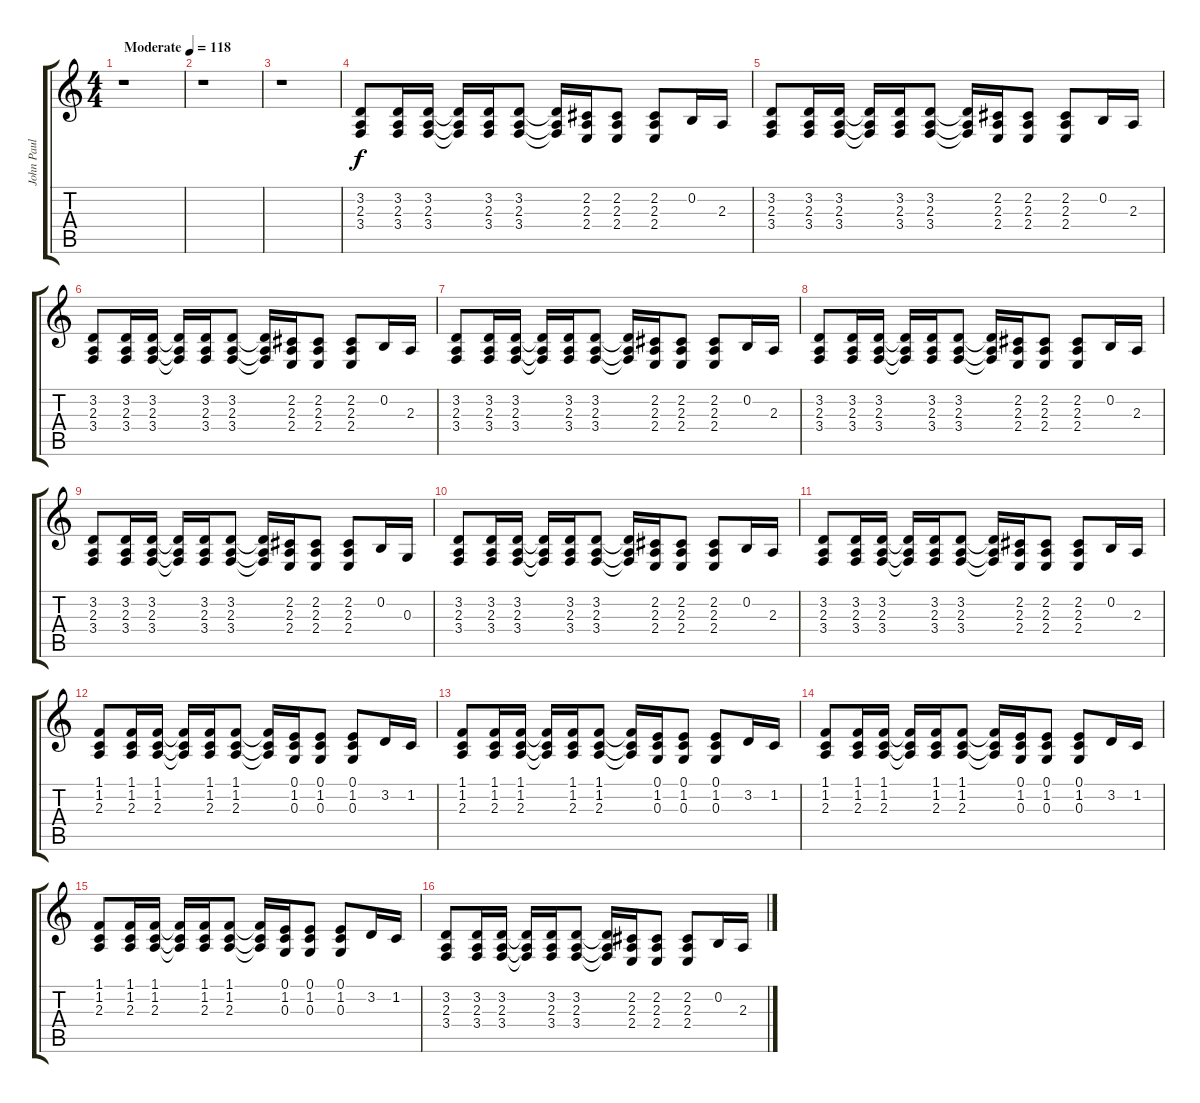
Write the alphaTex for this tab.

\track ("John Paul Jones (Orgão 3)" "John Paul ") {instrument brasssection}
\staff {score tabs}
\tuning (E4 B3 G3 D3 A2 E2) {hide}
\ts (4 4)
\tempo (118 "Moderate")
\clef g2
\ks c
r.1{dy f instrument brasssection} |
r.1 |
r.1 |
(3.2 2.3 3.4).8{beam Up} (3.2 2.3 3.4).16{beam Up} (3.2 2.3 3.4).16{beam Up} (3.2{t} 2.3{t} 3.4{t}).16{beam Up} (3.2 2.3 3.4).16{beam Up} (3.2 2.3 3.4).8{beam Up} (3.2{t} 2.3{t} 3.4{t}).16{beam Up} (2.2 2.3 2.4).16 (2.2 2.3 2.4).8 (2.2 2.3 2.4).8 0.2.16 2.3.16 |
(3.2 2.3 3.4).8{beam Up} (3.2 2.3 3.4).16{beam Up} (3.2 2.3 3.4).16{beam Up} (3.2{t} 2.3{t} 3.4{t}).16{beam Up} (3.2 2.3 3.4).16{beam Up} (3.2 2.3 3.4).8{beam Up} (3.2{t} 2.3{t} 3.4{t}).16 (2.2 2.3 2.4).16 (2.2 2.3 2.4).8 (2.2 2.3 2.4).8 0.2.16 2.3.16 |
(3.2 2.3 3.4).8{beam Up} (3.2 2.3 3.4).16{beam Up} (3.2 2.3 3.4).16{beam Up} (3.2{t} 2.3{t} 3.4{t}).16{beam Up} (3.2 2.3 3.4).16{beam Up} (3.2 2.3 3.4).8{beam Up} (3.2{t} 2.3{t} 3.4{t}).16 (2.2 2.3 2.4).16 (2.2 2.3 2.4).8 (2.2 2.3 2.4).8 0.2.16 2.3.16 |
(3.2 2.3 3.4).8{beam Up} (3.2 2.3 3.4).16{beam Up} (3.2 2.3 3.4).16{beam Up} (3.2{t} 2.3{t} 3.4{t}).16{beam Up} (3.2 2.3 3.4).16{beam Up} (3.2 2.3 3.4).8{beam Up} (3.2{t} 2.3{t} 3.4{t}).16 (2.2 2.3 2.4).16 (2.2 2.3 2.4).8 (2.2 2.3 2.4).8 0.2.16 2.3.16 |
(3.2 2.3 3.4).8{beam Up} (3.2 2.3 3.4).16{beam Up} (3.2 2.3 3.4).16{beam Up} (3.2{t} 2.3{t} 3.4{t}).16{beam Up} (3.2 2.3 3.4).16{beam Up} (3.2 2.3 3.4).8{beam Up} (3.2{t} 2.3{t} 3.4{t}).16 (2.2 2.3 2.4).16 (2.2 2.3 2.4).8 (2.2 2.3 2.4).8 0.2.16 2.3.16 |
(3.2 2.3 3.4).8{beam Up} (3.2 2.3 3.4).16{beam Up} (3.2 2.3 3.4).16{beam Up} (3.2{t} 2.3{t} 3.4{t}).16{beam Up} (3.2 2.3 3.4).16{beam Up} (3.2 2.3 3.4).8{beam Up} (3.2{t} 2.3{t} 3.4{t}).16 (2.2 2.3 2.4).16 (2.2 2.3 2.4).8 (2.2 2.3 2.4).8 0.2.16 0.3.16 |
(3.2 2.3 3.4).8{beam Up} (3.2 2.3 3.4).16{beam Up} (3.2 2.3 3.4).16{beam Up} (3.2{t} 2.3{t} 3.4{t}).16{beam Up} (3.2 2.3 3.4).16{beam Up} (3.2 2.3 3.4).8{beam Up} (3.2{t} 2.3{t} 3.4{t}).16 (2.2 2.3 2.4).16 (2.2 2.3 2.4).8 (2.2 2.3 2.4).8 0.2.16 2.3.16 |
(3.2 2.3 3.4).8{beam Up} (3.2 2.3 3.4).16{beam Up} (3.2 2.3 3.4).16{beam Up} (3.2{t} 2.3{t} 3.4{t}).16{beam Up} (3.2 2.3 3.4).16{beam Up} (3.2 2.3 3.4).8{beam Up} (3.2{t} 2.3{t} 3.4{t}).16 (2.2 2.3 2.4).16 (2.2 2.3 2.4).8 (2.2 2.3 2.4).8 0.2.16 2.3.16 |
(1.1 1.2 2.3).8 (1.1 1.2 2.3).16 (1.1 1.2 2.3).16 (1.1{t} 1.2{t} 2.3{t}).16 (1.1 1.2 2.3).16 (1.1 1.2 2.3).8 (1.1{t} 1.2{t} 2.3{t}).16 (0.1 1.2 0.3).16 (0.1 1.2 0.3).8 (0.1 1.2 0.3).8 3.2.16 1.2.16 |
(1.1 1.2 2.3).8 (1.1 1.2 2.3).16 (1.1 1.2 2.3).16 (1.1{t} 1.2{t} 2.3{t}).16 (1.1 1.2 2.3).16 (1.1 1.2 2.3).8 (1.1{t} 1.2{t} 2.3{t}).16 (0.1 1.2 0.3).16 (0.1 1.2 0.3).8 (0.1 1.2 0.3).8 3.2.16 1.2.16 |
(1.1 1.2 2.3).8 (1.1 1.2 2.3).16 (1.1 1.2 2.3).16 (1.1{t} 1.2{t} 2.3{t}).16 (1.1 1.2 2.3).16 (1.1 1.2 2.3).8 (1.1{t} 1.2{t} 2.3{t}).16 (0.1 1.2 0.3).16 (0.1 1.2 0.3).8 (0.1 1.2 0.3).8 3.2.16 1.2.16 |
(1.1 1.2 2.3).8 (1.1 1.2 2.3).16 (1.1 1.2 2.3).16 (1.1{t} 1.2{t} 2.3{t}).16 (1.1 1.2 2.3).16 (1.1 1.2 2.3).8 (1.1{t} 1.2{t} 2.3{t}).16 (0.1 1.2 0.3).16 (0.1 1.2 0.3).8 (0.1 1.2 0.3).8 3.2.16 1.2.16 |
(3.2 2.3 3.4).8{beam Up} (3.2 2.3 3.4).16{beam Up} (3.2 2.3 3.4).16{beam Up} (3.2{t} 2.3{t} 3.4{t}).16{beam Up} (3.2 2.3 3.4).16{beam Up} (3.2 2.3 3.4).8{beam Up} (3.2{t} 2.3{t} 3.4{t}).16 (2.2 2.3 2.4).16 (2.2 2.3 2.4).8 (2.2 2.3 2.4).8 0.2.16 2.3.16
